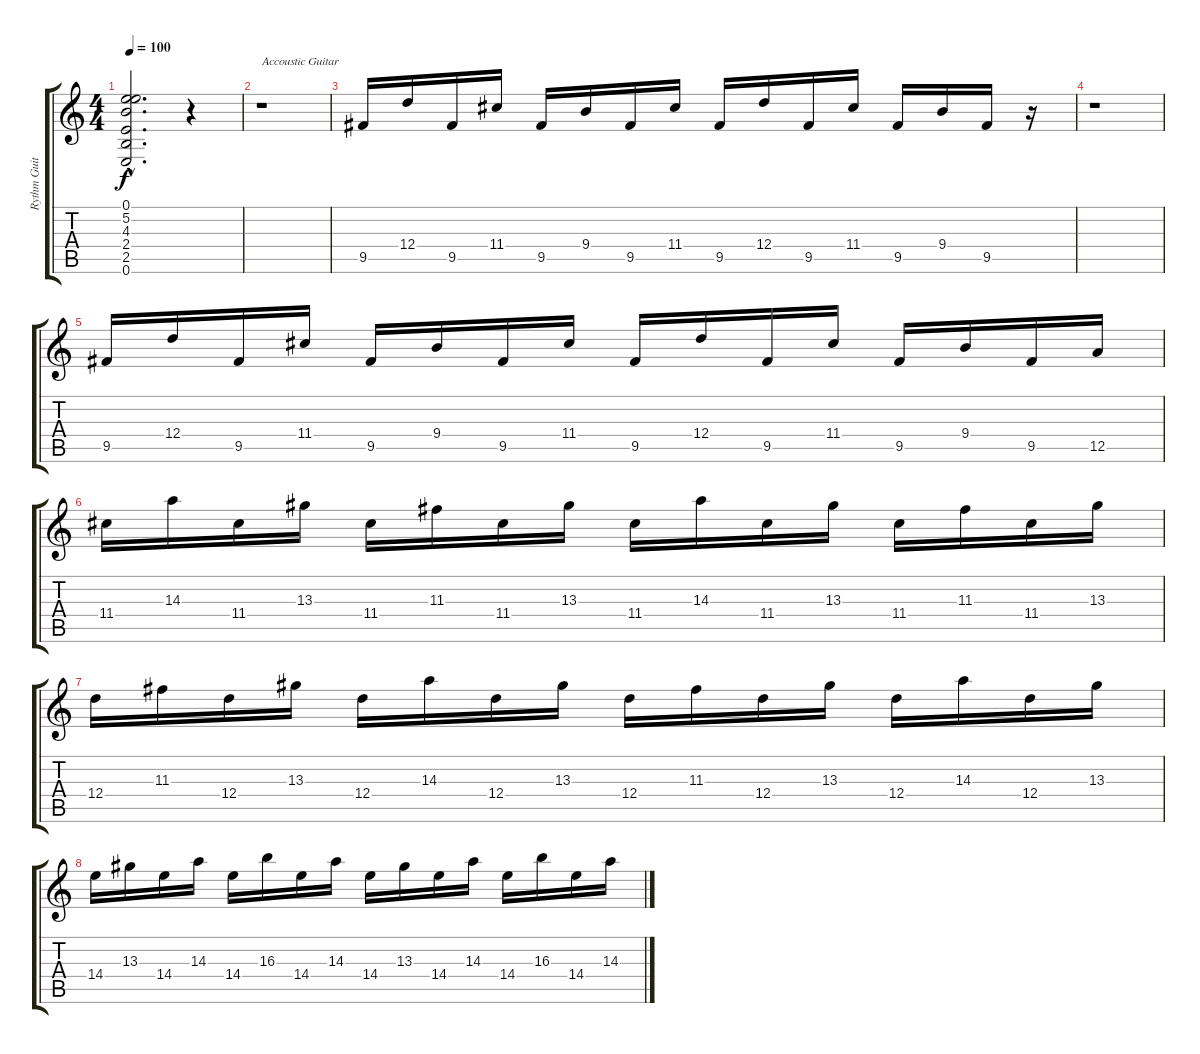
\track ("Rythm Guitar" "Rythm Guit") {instrument distortionguitar}
\staff {score tabs}
\tuning (E4 B3 G3 D3 A2 E2) {hide}
\ts (4 4)
\tempo 100
\clef g2
\ks c
(0.1{hac} 5.2{hac} 4.3{hac} 2.4{hac} 2.5{hac} 0.6{hac}).2{d dy f} r.4 |
r.1{txt "Accoustic Guitar" volume 12 instrument acousticguitarnylon} |
9.5.16 12.4.16 9.5.16 11.4.16 9.5.16 9.4.16 9.5.16 11.4.16 9.5.16 12.4.16 9.5.16 11.4.16 9.5.16 9.4.16 9.5.16 r.16 |
r.1 |
9.5.16 12.4.16 9.5.16 11.4.16 9.5.16 9.4.16 9.5.16 11.4.16 9.5.16 12.4.16 9.5.16 11.4.16 9.5.16 9.4.16 9.5.16 12.5.16 |
11.4.16 14.3.16 11.4.16 13.3.16 11.4.16 11.3.16 11.4.16 13.3.16 11.4.16 14.3.16 11.4.16 13.3.16 11.4.16 11.3.16 11.4.16 13.3.16 |
12.4.16 11.3.16 12.4.16 13.3.16 12.4.16 14.3.16 12.4.16 13.3.16 12.4.16 11.3.16 12.4.16 13.3.16 12.4.16 14.3.16 12.4.16 13.3.16 |
14.4.16 13.3.16 14.4.16 14.3.16 14.4.16 16.3.16 14.4.16 14.3.16 14.4.16 13.3.16 14.4.16 14.3.16 14.4.16 16.3.16 14.4.16 14.3.16
